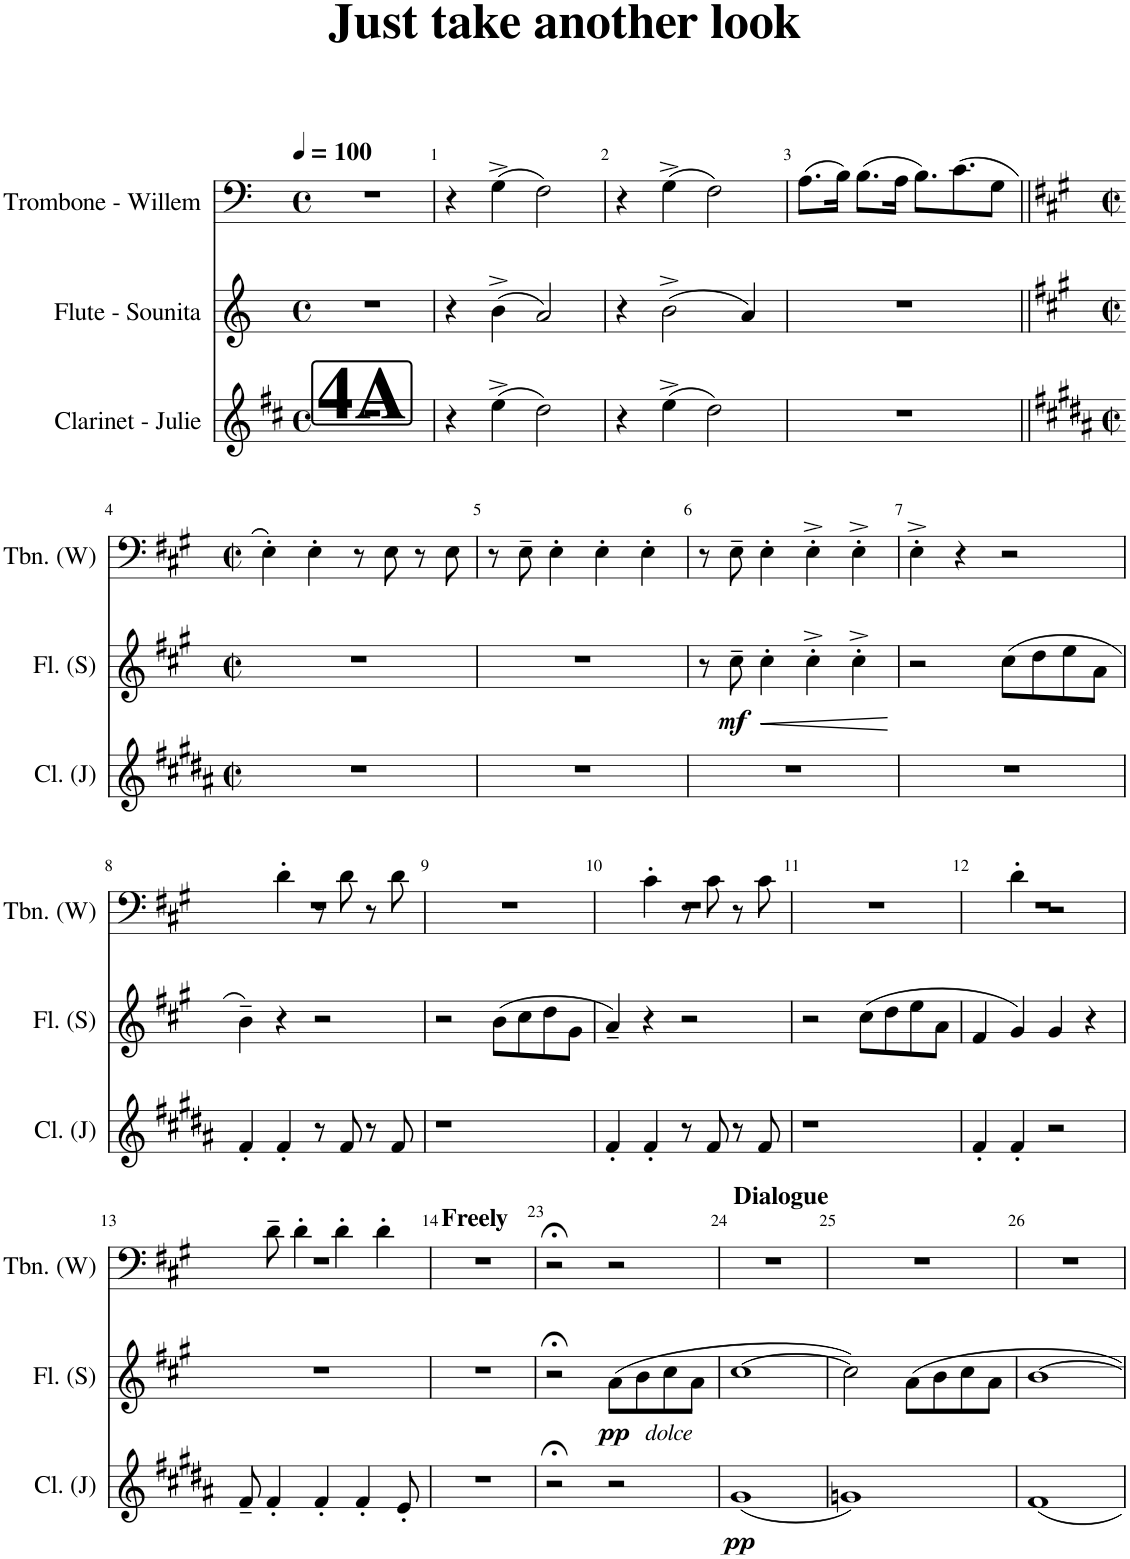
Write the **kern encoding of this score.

**kern	**dynam	**kern	**dynam	**kern
*part3	*part3	*part2	*part2	*part1
*staff3	*staff3	*staff2	*staff2	*staff1
*I"Clarinet - Julie	*	*I"Flute - Sounita	*	*I"Trombone - Willem
*I'Cl. (J)	*	*I'Fl. (S)	*	*I'Tbn. (W)
*clefG2	*	*clefG2	*	*clefF4
*Trd1c2	*	*	*	*
*k[f#c#]	*	*k[]	*	*k[]
*M4/4	*	*M4/4	*	*M4/4
*met(c)	*	*met(c)	*	*met(c)
*MM100	*	*MM100	*	*MM100
=	=	=	=	=
1r	.	1r	.	1r
=1	=1	=1	=1	=1
4r	.	4r	.	4r
(4ee^\	.	(4b^\	.	(4G^\
2dd\)	.	2a/)	.	2F\)
=2	=2	=2	=2	=2
4r	.	4r	.	4r
(4ee^\	.	(2b^\	.	(4G^\
2dd\)	.	.	.	2F\)
.	.	4a/)	.	.
=3	=3	=3	=3	=3
1r	.	1r	.	(8.A\L
.	.	.	.	16B\Jk)
.	.	.	.	(8.B\L
.	.	.	.	16A\Jk
.	.	.	.	8.B\L)
.	.	.	.	(8.c\
.	.	.	.	8G\J
!!LO:LB:g=z
!!LO:REH:place=s1:a:B:cj:fs=35:t=4A:qo=1
=4||	=4||	=4||	=4||	=4||
*k[f#c#g#d#a#]	*	*k[f#c#g#]	*	*k[f#c#g#]
*M2/2	*	*M2/2	*	*M2/2
*met(c|)	*	*met(c|)	*	*met(c|)
1r	.	1r	.	4E'\)
.	.	.	.	4E'\
.	.	.	.	8r
.	.	.	.	8E\
.	.	.	.	8r
.	.	.	.	8E\
=5	=5	=5	=5	=5
1r	.	1r	.	8r
.	.	.	.	8E~\
.	.	.	.	4E'\
.	.	.	.	4E'\
.	.	.	.	4E'\
=6	=6	=6	=6	=6
1r	.	8r	.	8r
!	!	!	!LO:DY:b	!
.	.	8cc#~\	mf	8E~\
!	!	!	!LO:HP:b	!
.	.	4cc#'\	<	4E'\
.	.	4cc#'^\	.	4E'^\
.	.	4cc#'^\	.	4E'^\
.	.	.	[	.
=7	=7	=7	=7	=7
1r	.	2r	.	4E'^\
.	.	.	.	4r
.	.	(8cc#\L	.	2r
.	.	8dd\	.	.
.	.	8ee\	.	.
.	.	8a\J	.	.
!!LO:LB:g=z
=8	=8	=8	=8	=8
4f#'/	.	4b~\)	.	1r
4f#'/	.	4r	.	.
8r	.	2r	.	.
8f#/	.	.	.	.
8r	.	.	.	.
8f#/	.	.	.	.
2.ryy	.	2.ryy	.	4d'\
.	.	.	.	8r
.	.	.	.	8d\
.	.	.	.	8r
.	.	.	.	8d\
=9	=9	=9	=9	=9
1r	.	2r	.	1r
.	.	(8b\L	.	.
.	.	8cc#\	.	.
.	.	8dd\	.	.
.	.	8g#\J	.	.
=10	=10	=10	=10	=10
4f#'/	.	4a~/)	.	1r
4f#'/	.	4r	.	.
8r	.	2r	.	.
8f#/	.	.	.	.
8r	.	.	.	.
8f#/	.	.	.	.
2.ryy	.	2.ryy	.	4c#'\
.	.	.	.	8r
.	.	.	.	8c#\
.	.	.	.	8r
.	.	.	.	8c#\
=11	=11	=11	=11	=11
1r	.	2r	.	1r
.	.	(8cc#\L	.	.
.	.	8dd\	.	.
.	.	8ee\	.	.
.	.	8a\J	.	.
=12	=12	=12	=12	=12
4f#'/	.	4f#/	.	1r
4f#'/	.	4g#/)	.	.
2r	.	4g#/	.	.
.	.	4r	.	.
2.ryy	.	2.ryy	.	4d'\
.	.	.	.	2r
!!LO:LB:g=z
=13	=13	=13	=13	=13
8f#~/	.	1r	.	1r
4f#'/	.	.	.	.
4f#'/	.	.	.	.
4f#'/	.	.	.	.
8e'/	.	.	.	.
2..ryy	.	2..ryy	.	8d~\
.	.	.	.	4d'\
.	.	.	.	4d'\
.	.	.	.	4d'\
=14	=14	=14	=14	=14
!	!	!	!	!LO:TX:a:B:t=Freely
1r	.	1r	.	1r
=23	=23	=23	=23	=23
2r;<	.	2r;<	.	2r;<
!	!	!	!LO:DY:b	!
2r	.	(8a\L	pp	2r
!	!	!LO:TX:b:i:t=dolce	!	!
.	.	8b\	.	.
.	.	8cc#\	.	.
.	.	8a\J	.	.
=24	=24	=24	=24	=24
!	!	!	!	!LO:TX:a:B:t=Dialogue
!	!LO:DY:b	!	!	!
(1g#	pp	[1cc#	.	1r
=25	=25	=25	=25	=25
1gn)	.	2cc#\])	.	1r
.	.	8a\L	.	.
.	.	8b\	.	.
.	.	8cc#\	.	.
.	.	8a\J	.	.
=26	=26	=26	=26	=26
1f#	.	[1b	.	1r
=	=	=	=	=
*-	*-	*-	*-	*-
